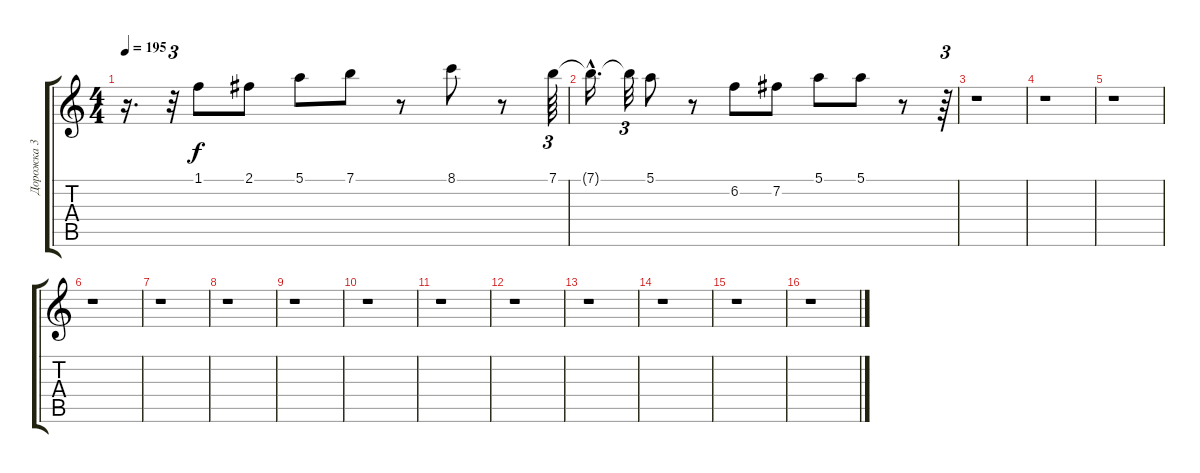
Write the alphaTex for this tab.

\track ("Дорожка 3" "Дорожка 3") {instrument electricguitarmuted}
\staff {score tabs}
\tuning (E4 B3 G3 D3 A2 E2) {hide}
\ts (4 4)
\tempo 195
\clef g2
\ks c
r.16{d dy f} r.32{tu (3 2)} 1.1.8 2.1.8 5.1.8 7.1.8 r.8 8.1.8 r.8 7.1.64{tu (3 2)} |
7.1{hac t}.16{d} 7.1{t}.32{tu (3 2)} 5.1.8 r.8 6.2.8 7.2.8 5.1.8 5.1.8 r.8 r.64{tu (3 2)} |
r.1 |
r.1 |
r.1 |
r.1 |
r.1 |
r.1 |
r.1 |
r.1 |
r.1 |
r.1 |
r.1 |
r.1 |
r.1 |
r.1
